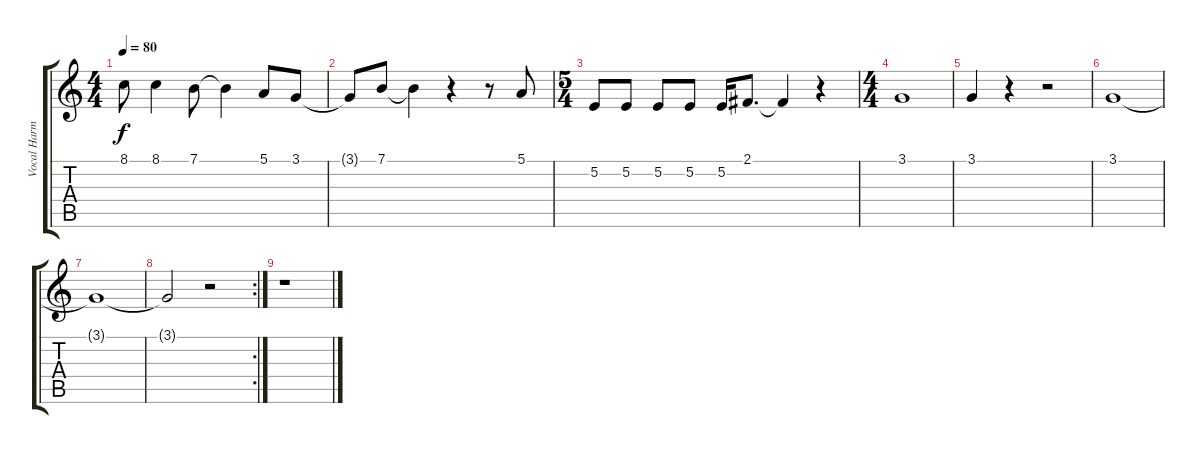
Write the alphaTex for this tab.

\track ("Vocal Harmony 2" "Vocal Harm") {instrument whistle}
\staff {score tabs}
\tuning (E4 B3 G3 D3 A2 E2) {hide}
\ts (4 4)
\tempo 80
\clef g2
\ks c
8.1.8{dy f} 8.1.4 7.1.8 7.1{t}.4 5.1.8 3.1.8 |
3.1{t}.8 7.1.8 7.1{t}.4 r.4 r.8 5.1.8 |
\ts (5 4)
5.2.8 5.2.8 5.2.8 5.2.8 5.2.16 2.1.8{d} 2.1{t}.4 r.4 |
\ts (4 4)
3.1.1 |
3.1.4 r.4 r.2 |
3.1.1 |
3.1{t}.1 |
\rc 2
3.1{t}.2 r.2 |
r.1
